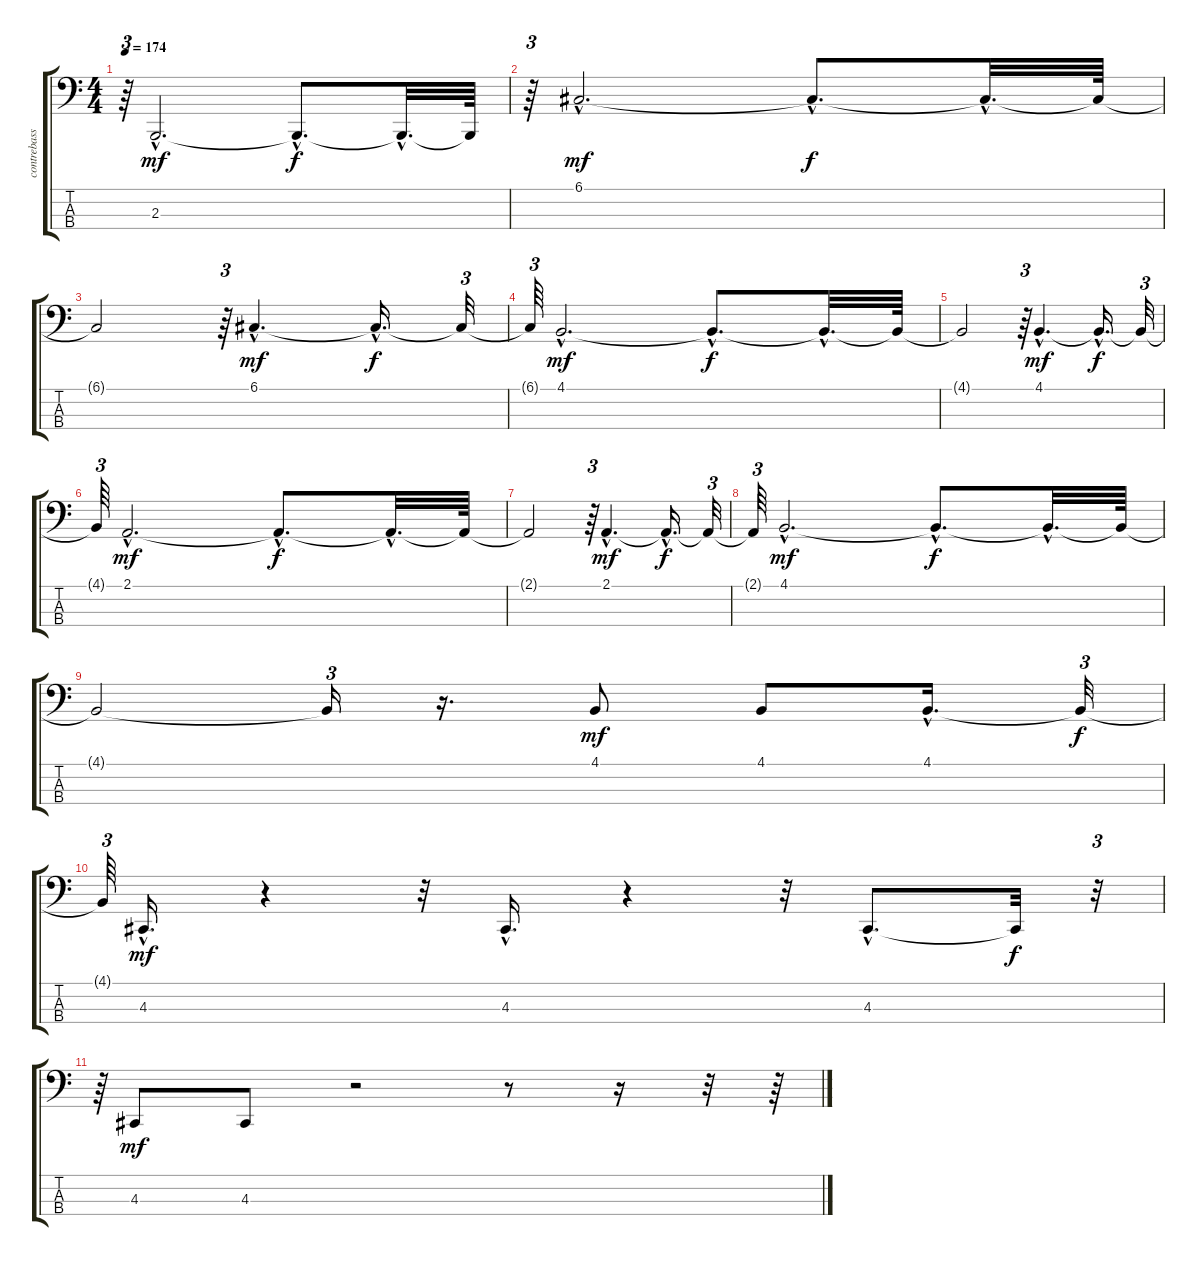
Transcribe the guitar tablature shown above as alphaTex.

\track ("contrebasse" "contrebass") {instrument stringensemble1}
\staff {score tabs}
\tuning (G2 D2 A1 E1) {hide}
\ts (4 4)
\tempo 174
\clef f4
\ks c
r.64{tu (3 2) dy f} 2.3{hac}.2{d dy mf} 2.3{hac t}.8{d dy f} 2.3{hac t}.32{d} 2.3{t}.64 |
r.64{tu (3 2)} 6.1{hac}.2{d dy mf} 6.1{hac t}.8{d dy f} 6.1{hac t}.32{d} 6.1{t}.64 |
6.1{t}.2 r.64{tu (3 2)} 6.1{hac}.4{d dy mf} 6.1{hac t}.16{d dy f} 6.1{t}.32{tu (3 2)} |
6.1{t}.64{tu (3 2)} 4.1{hac}.2{d dy mf} 4.1{hac t}.8{d dy f} 4.1{hac t}.32{d} 4.1{t}.64 |
4.1{t}.2 r.64{tu (3 2)} 4.1{hac}.4{d dy mf} 4.1{hac t}.16{d dy f} 4.1{t}.32{tu (3 2)} |
4.1{t}.64{tu (3 2)} 2.1{hac}.2{d dy mf} 2.1{hac t}.8{d dy f} 2.1{hac t}.32{d} 2.1{t}.64 |
2.1{t}.2 r.64{tu (3 2)} 2.1{hac}.4{d dy mf} 2.1{hac t}.16{d dy f} 2.1{t}.32{tu (3 2)} |
2.1{t}.64{tu (3 2)} 4.1{hac}.2{d dy mf} 4.1{hac t}.8{d dy f} 4.1{hac t}.32{d} 4.1{t}.64 |
4.1{t}.2 4.1{t}.16{tu (3 2)} r.16{d} 4.1.8{dy mf} 4.1.8 4.1{hac}.16{d} 4.1{t}.32{tu (3 2) dy f} |
4.1{t}.64{tu (3 2)} 4.3{hac}.16{d dy mf} r.4 r.32 4.3{hac}.16{d} r.4 r.32 4.3{hac}.8{d} 4.3{t}.32{dy f} r.32{tu (3 2)} |
r.64{tu (3 2)} 4.3.8{dy mf} 4.3.8 r.2 r.8 r.16 r.32 r.64
